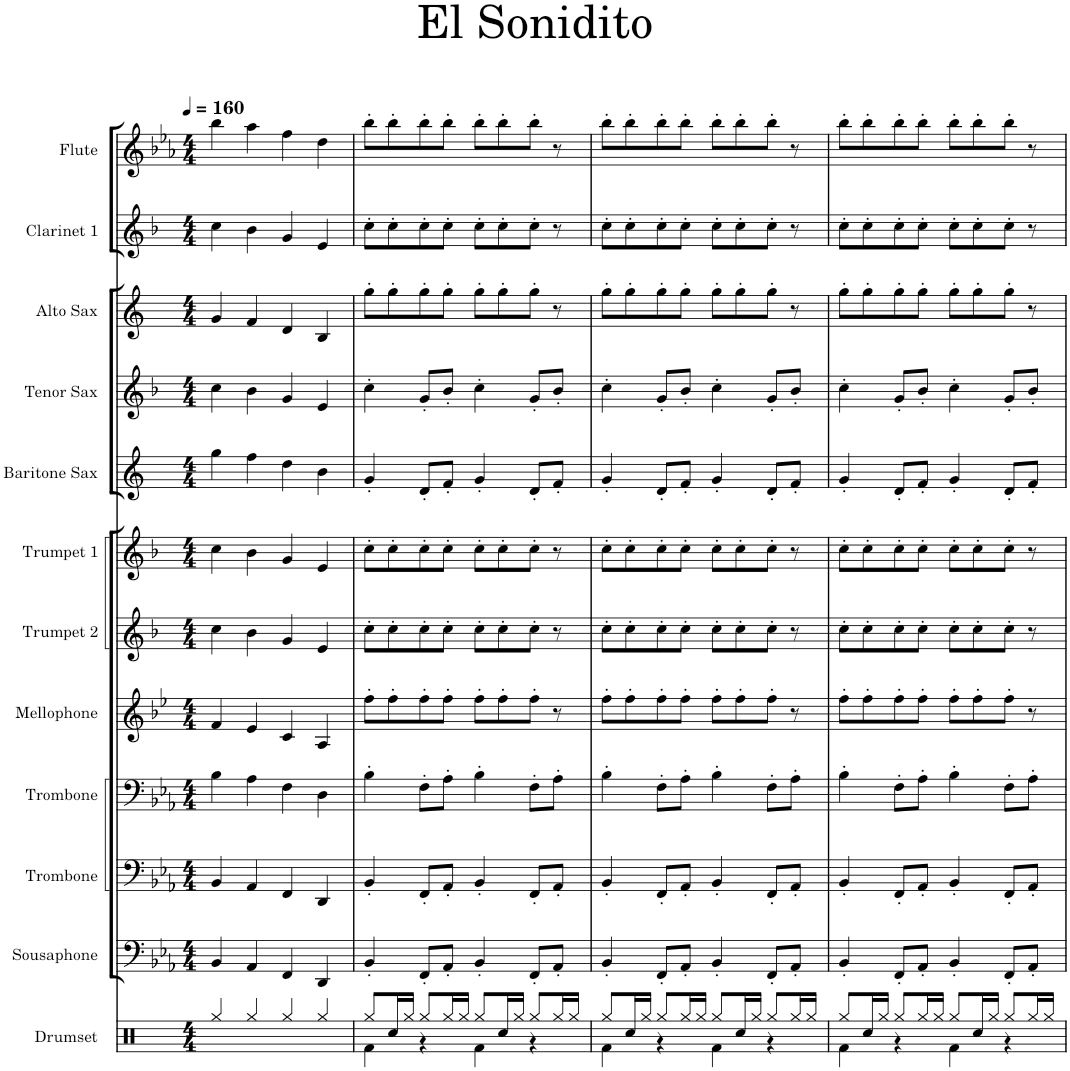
**kern	**kern	**kern	**kern	**kern	**kern	**kern	**kern	**kern	**kern	**kern	**kern
*part12	*part11	*part10	*part9	*part8	*part7	*part6	*part5	*part4	*part3	*part2	*part1
*staff12	*staff11	*staff10	*staff9	*staff8	*staff7	*staff6	*staff5	*staff4	*staff3	*staff2	*staff1
*I"Drumset	*I"Sousaphone	*I"Trombone	*I"Trombone	*I"Mellophone	*I"Trumpet 2	*I"Trumpet 1	*I"Baritone Sax	*I"Tenor Sax	*I"Alto Sax	*I"Clarinet 1	*I"Flute
*I'D. Set	*I'Sphn.	*I'Tbn.	*I'Tbn.	*I'Mph.	*I'Tpt. 2	*I'Tpt. 1	*I'Bar. Sax.	*I'T. Sax.	*I'A. Sax.	*I'Cl. 1	*I'Fl.
*clefX	*clefF4	*clefF4	*clefF4	*clefG2	*clefG2	*clefG2	*clefG2	*clefG2	*clefG2	*clefG2	*clefG2
*	*	*	*	*Trd4c7	*Trd1c2	*Trd1c2	*Trd12c21	*Trd8c14	*Trd5c9	*Trd1c2	*
*k[]	*k[b-e-a-]	*k[b-e-a-]	*k[b-e-a-]	*k[b-e-]	*k[b-]	*k[b-]	*k[]	*k[b-]	*k[]	*k[b-]	*k[b-e-a-]
*M4/4	*M4/4	*M4/4	*M4/4	*M4/4	*M4/4	*M4/4	*M4/4	*M4/4	*M4/4	*M4/4	*M4/4
*MM160	*MM160	*MM160	*MM160	*MM160	*MM160	*MM160	*MM160	*MM160	*MM160	*MM160	*MM160
=1	=1	=1	=1	=1	=1	=1	=1	=1	=1	=1	=1
4Rgg/	4BB-/	4BB-/	4B-\	4f/	4cc\	4cc\	4gg\	4cc\	4g/	4cc\	4bb-\
4Rgg/	4AA-/	4AA-/	4A-\	4e-/	4b-\	4b-\	4ff\	4b-\	4f/	4b-\	4aa-\
4Rgg/	4FF/	4FF/	4F\	4c/	4g/	4g/	4dd\	4g/	4d/	4g/	4ff\
4Rgg/	4DD/	4DD/	4D\	4A/	4e/	4e/	4b\	4e/	4B/	4e/	4dd\
=2	=2	=2	=2	=2	=2	=2	=2	=2	=2	=2	=2
*^	*	*	*	*	*	*	*	*	*	*	*
8Rgg/L	4Rf\	4BB-'/	4BB-'/	4B-'\	8ff'\L	8cc'\L	8cc'\L	4g'/	4cc'\	8gg'\L	8cc'\L	8bb-'\L
16Rcc/L	.	.	.	.	8ff'\	8cc'\	8cc'\	.	.	8gg'\	8cc'\	8bb-'\
16Rgg/JJ	.	.	.	.	.	.	.	.	.	.	.	.
8Rgg/L	4r	8FF'/L	8FF'/L	8F'\L	8ff'\	8cc'\	8cc'\	8d'/L	8g'/L	8gg'\	8cc'\	8bb-'\
16Rgg/L	.	8AA-'/J	8AA-'/J	8A-'\J	8ff'\J	8cc'\J	8cc'\J	8f'/J	8b-'/J	8gg'\J	8cc'\J	8bb-'\J
16Rgg/JJ	.	.	.	.	.	.	.	.	.	.	.	.
8Rgg/L	4Rf\	4BB-'/	4BB-'/	4B-'\	8ff'\L	8cc'\L	8cc'\L	4g'/	4cc'\	8gg'\L	8cc'\L	8bb-'\L
16Rcc/L	.	.	.	.	8ff'\	8cc'\	8cc'\	.	.	8gg'\	8cc'\	8bb-'\
16Rgg/JJ	.	.	.	.	.	.	.	.	.	.	.	.
8Rgg/L	4r	8FF'/L	8FF'/L	8F'\L	8ff'\J	8cc'\J	8cc'\J	8d'/L	8g'/L	8gg'\J	8cc'\J	8bb-'\J
16Rgg/L	.	8AA-'/J	8AA-'/J	8A-'\J	8r	8r	8r	8f'/J	8b-'/J	8r	8r	8r
16Rgg/JJ	.	.	.	.	.	.	.	.	.	.	.	.
=3	=3	=3	=3	=3	=3	=3	=3	=3	=3	=3	=3	=3
8Rgg/L	4Rf\	4BB-'/	4BB-'/	4B-'\	8ff'\L	8cc'\L	8cc'\L	4g'/	4cc'\	8gg'\L	8cc'\L	8bb-'\L
16Rcc/L	.	.	.	.	8ff'\	8cc'\	8cc'\	.	.	8gg'\	8cc'\	8bb-'\
16Rgg/JJ	.	.	.	.	.	.	.	.	.	.	.	.
8Rgg/L	4r	8FF'/L	8FF'/L	8F'\L	8ff'\	8cc'\	8cc'\	8d'/L	8g'/L	8gg'\	8cc'\	8bb-'\
16Rgg/L	.	8AA-'/J	8AA-'/J	8A-'\J	8ff'\J	8cc'\J	8cc'\J	8f'/J	8b-'/J	8gg'\J	8cc'\J	8bb-'\J
16Rgg/JJ	.	.	.	.	.	.	.	.	.	.	.	.
8Rgg/L	4Rf\	4BB-'/	4BB-'/	4B-'\	8ff'\L	8cc'\L	8cc'\L	4g'/	4cc'\	8gg'\L	8cc'\L	8bb-'\L
16Rcc/L	.	.	.	.	8ff'\	8cc'\	8cc'\	.	.	8gg'\	8cc'\	8bb-'\
16Rgg/JJ	.	.	.	.	.	.	.	.	.	.	.	.
8Rgg/L	4r	8FF'/L	8FF'/L	8F'\L	8ff'\J	8cc'\J	8cc'\J	8d'/L	8g'/L	8gg'\J	8cc'\J	8bb-'\J
16Rgg/L	.	8AA-'/J	8AA-'/J	8A-'\J	8r	8r	8r	8f'/J	8b-'/J	8r	8r	8r
16Rgg/JJ	.	.	.	.	.	.	.	.	.	.	.	.
=4	=4	=4	=4	=4	=4	=4	=4	=4	=4	=4	=4	=4
8Rgg/L	4Rf\	4BB-'/	4BB-'/	4B-'\	8ff'\L	8cc'\L	8cc'\L	4g'/	4cc'\	8gg'\L	8cc'\L	8bb-'\L
16Rcc/L	.	.	.	.	8ff'\	8cc'\	8cc'\	.	.	8gg'\	8cc'\	8bb-'\
16Rgg/JJ	.	.	.	.	.	.	.	.	.	.	.	.
8Rgg/L	4r	8FF'/L	8FF'/L	8F'\L	8ff'\	8cc'\	8cc'\	8d'/L	8g'/L	8gg'\	8cc'\	8bb-'\
16Rgg/L	.	8AA-'/J	8AA-'/J	8A-'\J	8ff'\J	8cc'\J	8cc'\J	8f'/J	8b-'/J	8gg'\J	8cc'\J	8bb-'\J
16Rgg/JJ	.	.	.	.	.	.	.	.	.	.	.	.
8Rgg/L	4Rf\	4BB-'/	4BB-'/	4B-'\	8ff'\L	8cc'\L	8cc'\L	4g'/	4cc'\	8gg'\L	8cc'\L	8bb-'\L
16Rcc/L	.	.	.	.	8ff'\	8cc'\	8cc'\	.	.	8gg'\	8cc'\	8bb-'\
16Rgg/JJ	.	.	.	.	.	.	.	.	.	.	.	.
8Rgg/L	4r	8FF'/L	8FF'/L	8F'\L	8ff'\J	8cc'\J	8cc'\J	8d'/L	8g'/L	8gg'\J	8cc'\J	8bb-'\J
16Rgg/L	.	8AA-'/J	8AA-'/J	8A-'\J	8r	8r	8r	8f'/J	8b-'/J	8r	8r	8r
16Rgg/JJ	.	.	.	.	.	.	.	.	.	.	.	.
*v	*v	*	*	*	*	*	*	*	*	*	*	*
=	=	=	=	=	=	=	=	=	=	=	=
*-	*-	*-	*-	*-	*-	*-	*-	*-	*-	*-	*-
